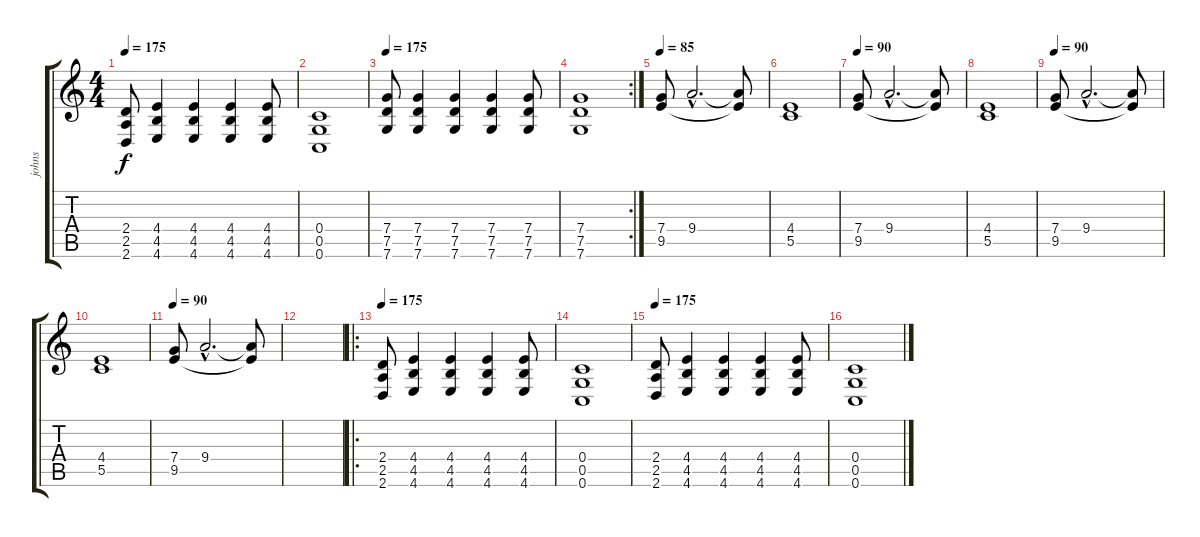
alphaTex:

\track ("johns" "johns") {instrument distortionguitar}
\staff {score tabs}
\tuning (D4 A3 F3 C3 G2 C2) {hide}
\ts (4 4)
\tempo 175
\clef g2
\ks c
(2.4 2.5 2.6).8{dy f} (4.4 4.5 4.6).4 (4.4 4.5 4.6).4 (4.4 4.5 4.6).4 (4.4 4.5 4.6).8 |
(0.4 0.5 0.6).1 |
\tempo 175
(7.4 7.5 7.6).8 (7.4 7.5 7.6).4 (7.4 7.5 7.6).4 (7.4 7.5 7.6).4 (7.4 7.5 7.6).8 |
\rc 2
(7.4 7.5 7.6).1 |
\tempo 85
(7.4 9.5).8{instrument electricguitarclean} 9.4{hac}.2{d} (9.4{t} 9.5{t}).8 |
(4.4 5.5).1{instrument electricguitarclean} |
\tempo 90
(7.4 9.5).8{instrument electricguitarclean} 9.4{hac}.2{d} (9.4{t} 9.5{t}).8 |
(4.4 5.5).1{instrument electricguitarclean} |
\tempo 90
(7.4 9.5).8{instrument electricguitarclean} 9.4{hac}.2{d} (9.4{t} 9.5{t}).8 |
(4.4 5.5).1{instrument electricguitarclean} |
\tempo 90
(7.4 9.5).8{instrument electricguitarclean} 9.4{hac}.2{d} (9.4{t} 9.5{t}).8 |
|
\ro
\tempo 175
(2.4 2.5 2.6).8{instrument distortionguitar} (4.4 4.5 4.6).4 (4.4 4.5 4.6).4 (4.4 4.5 4.6).4 (4.4 4.5 4.6).8 |
(0.4 0.5 0.6).1 |
\tempo 175
(2.4 2.5 2.6).8 (4.4 4.5 4.6).4 (4.4 4.5 4.6).4 (4.4 4.5 4.6).4 (4.4 4.5 4.6).8 |
(0.4 0.5 0.6).1
